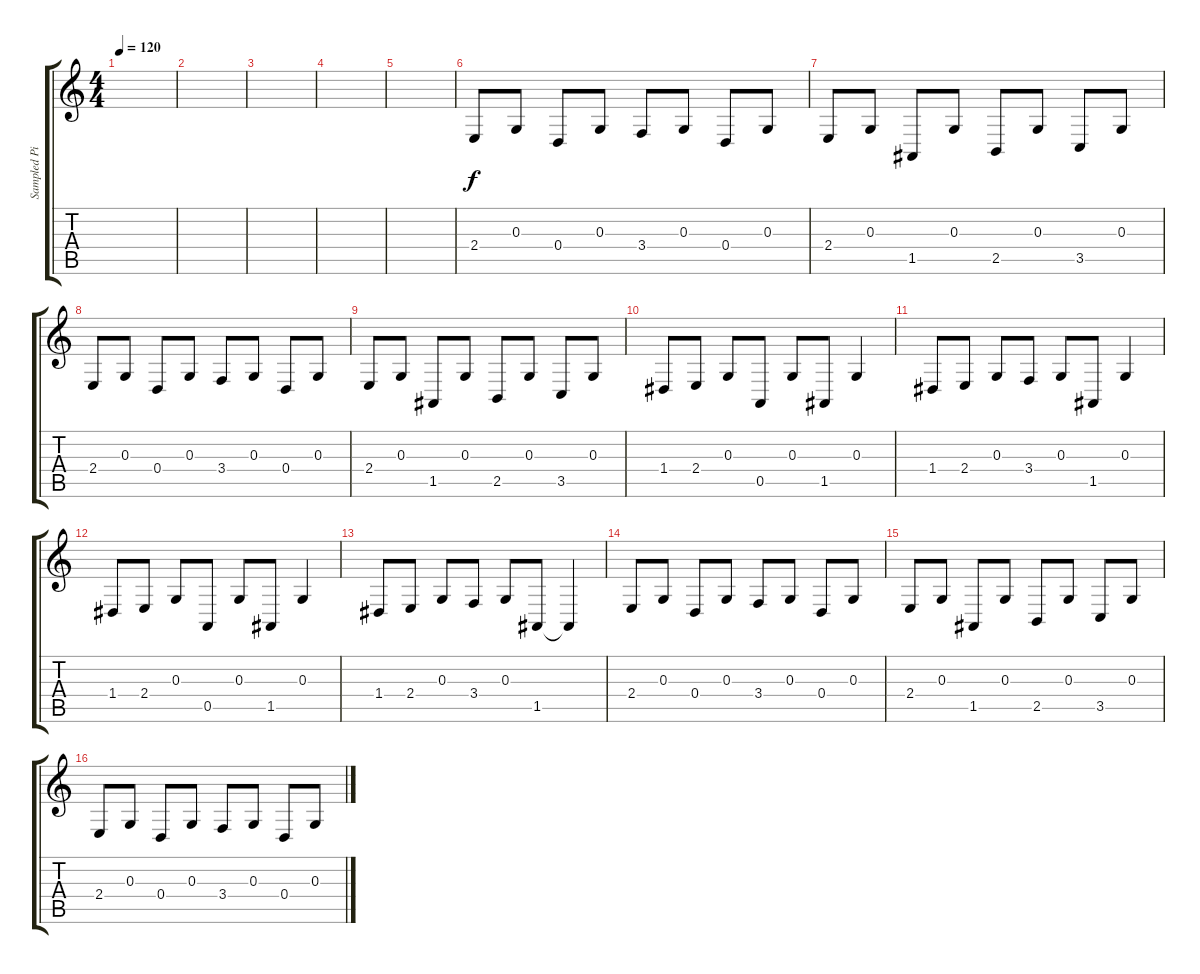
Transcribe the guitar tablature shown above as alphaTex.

\track ("Sampled Piano" "Sampled Pi") {instrument honkytonkpiano}
\staff {score tabs}
\tuning (E4 B3 G3 D3 A2 E2) {hide}
\ts (4 4)
\tempo 120
\clef g2
\ks c
|
|
|
|
|
2.4.8 0.3.8 0.4.8 0.3.8 3.4.8 0.3.8 0.4.8 0.3.8 |
2.4.8 0.3.8 1.5.8 0.3.8 2.5.8 0.3.8 3.5.8 0.3.8 |
2.4.8 0.3.8 0.4.8 0.3.8 3.4.8 0.3.8 0.4.8 0.3.8 |
2.4.8 0.3.8 1.5.8 0.3.8 2.5.8 0.3.8 3.5.8 0.3.8 |
1.4.8 2.4.8 0.3.8 0.5.8 0.3.8 1.5.8 0.3.4 |
1.4.8 2.4.8 0.3.8 3.4.8 0.3.8 1.5.8 0.3.4 |
1.4.8 2.4.8 0.3.8 0.5.8 0.3.8 1.5.8 0.3.4 |
1.4.8 2.4.8 0.3.8 3.4.8 0.3.8 1.5.8 1.5{t}.4 |
2.4.8 0.3.8 0.4.8 0.3.8 3.4.8 0.3.8 0.4.8 0.3.8 |
2.4.8 0.3.8 1.5.8 0.3.8 2.5.8 0.3.8 3.5.8 0.3.8 |
2.4.8 0.3.8 0.4.8 0.3.8 3.4.8 0.3.8 0.4.8 0.3.8
